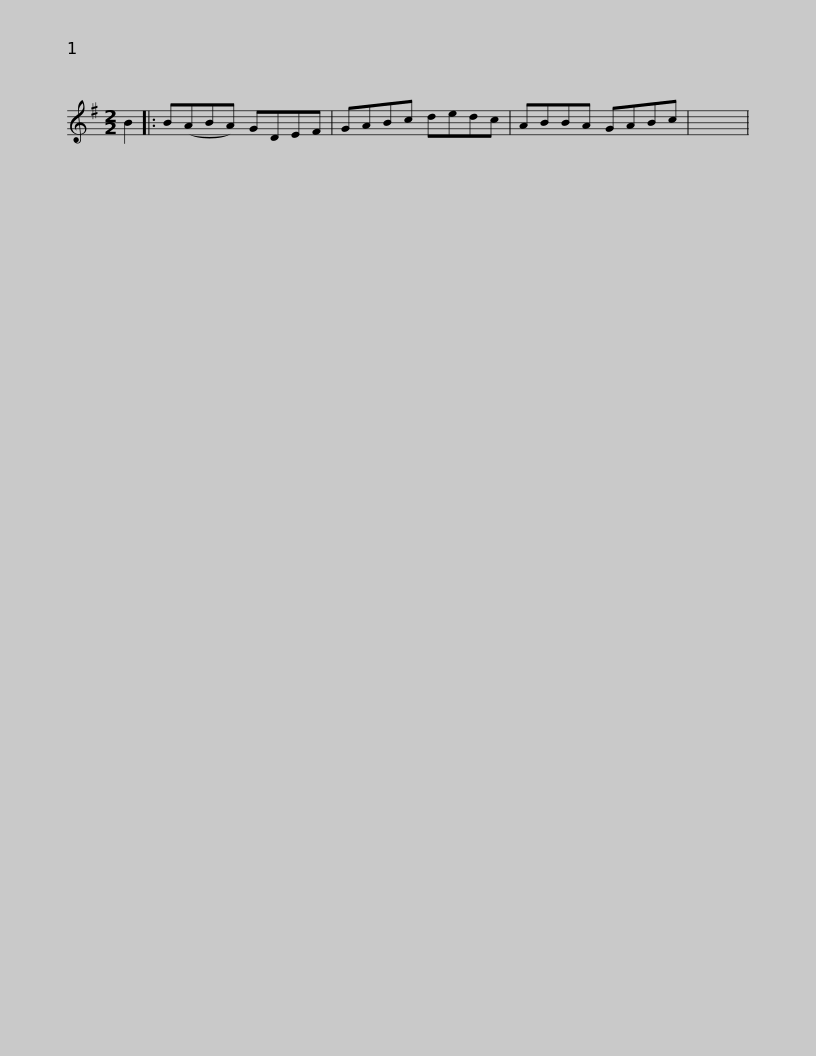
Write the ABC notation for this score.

X:1
L:1/8
M:2/2
I:linebreak $
K:G
V:1 treble
V:1
 B2 |: B(ABA) GDEF | GABc dedc | ABBA GABc | x8 | %5
